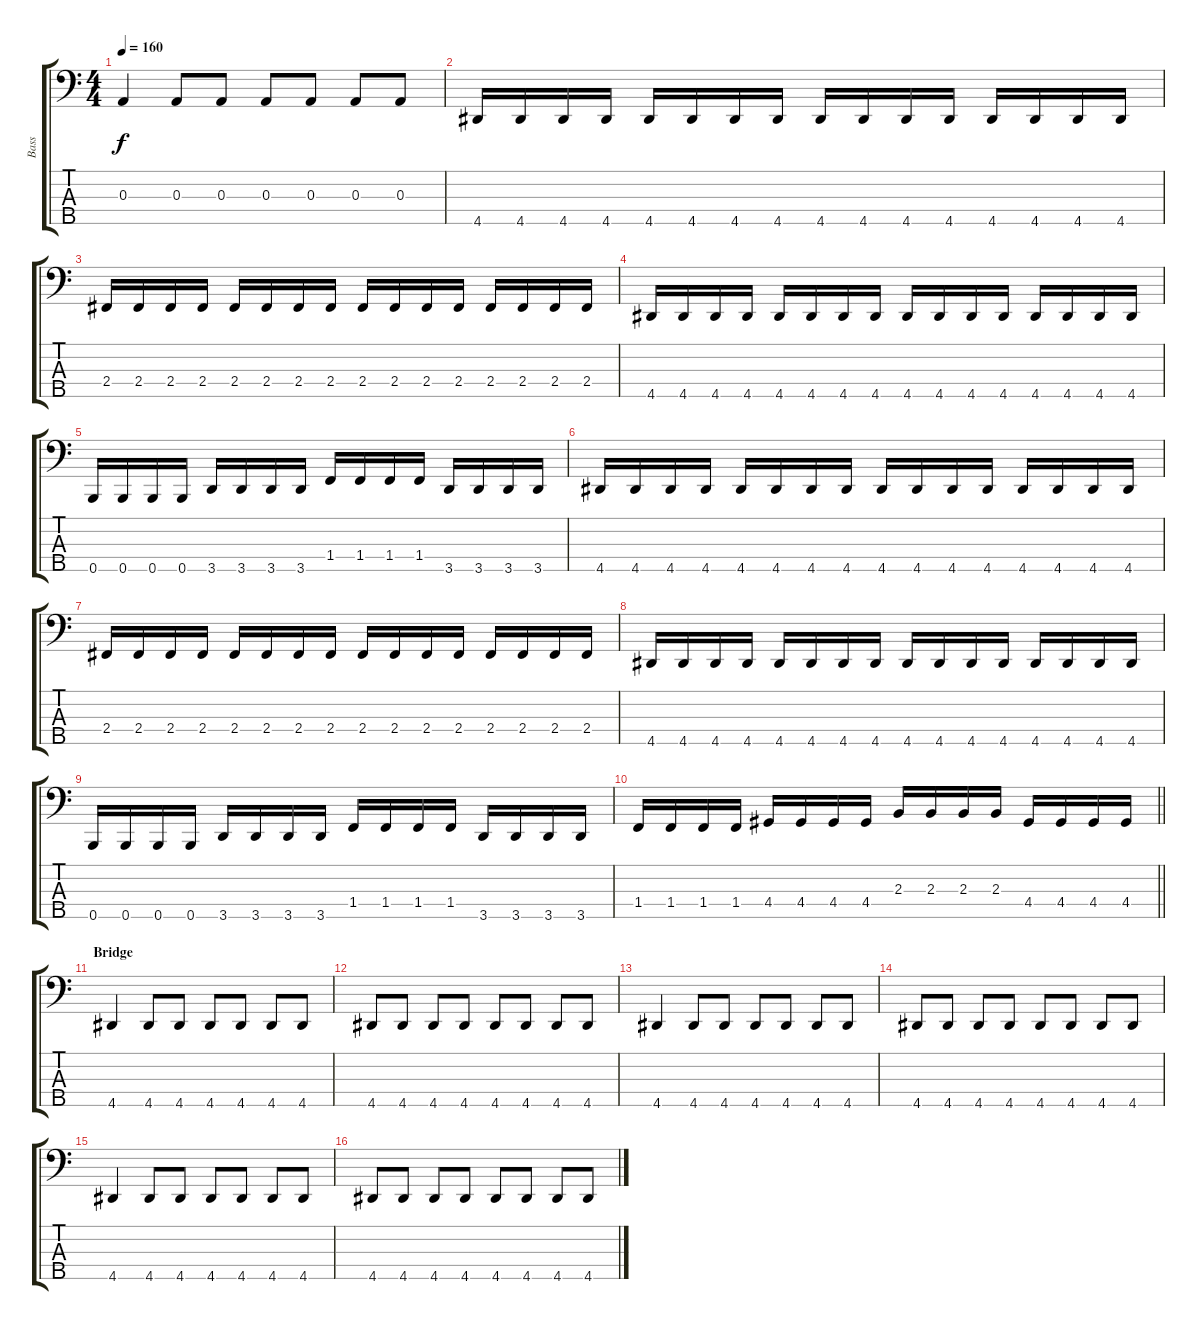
\track ("Bass" "Bass") {instrument electricbassfinger}
\staff {score tabs}
\tuning (G2 D2 A1 E1 B0) {hide}
\ts (4 4)
\tempo 160
\clef f4
\ks c
0.3.4{dy f} 0.3.8 0.3.8 0.3.8 0.3.8 0.3.8 0.3.8 |
4.5.16 4.5.16 4.5.16 4.5.16 4.5.16 4.5.16 4.5.16 4.5.16 4.5.16 4.5.16 4.5.16 4.5.16 4.5.16 4.5.16 4.5.16 4.5.16 |
2.4.16 2.4.16 2.4.16 2.4.16 2.4.16 2.4.16 2.4.16 2.4.16 2.4.16 2.4.16 2.4.16 2.4.16 2.4.16 2.4.16 2.4.16 2.4.16 |
4.5.16 4.5.16 4.5.16 4.5.16 4.5.16 4.5.16 4.5.16 4.5.16 4.5.16 4.5.16 4.5.16 4.5.16 4.5.16 4.5.16 4.5.16 4.5.16 |
0.5.16 0.5.16 0.5.16 0.5.16 3.5.16 3.5.16 3.5.16 3.5.16 1.4.16 1.4.16 1.4.16 1.4.16 3.5.16 3.5.16 3.5.16 3.5.16 |
4.5.16 4.5.16 4.5.16 4.5.16 4.5.16 4.5.16 4.5.16 4.5.16 4.5.16 4.5.16 4.5.16 4.5.16 4.5.16 4.5.16 4.5.16 4.5.16 |
2.4.16 2.4.16 2.4.16 2.4.16 2.4.16 2.4.16 2.4.16 2.4.16 2.4.16 2.4.16 2.4.16 2.4.16 2.4.16 2.4.16 2.4.16 2.4.16 |
4.5.16 4.5.16 4.5.16 4.5.16 4.5.16 4.5.16 4.5.16 4.5.16 4.5.16 4.5.16 4.5.16 4.5.16 4.5.16 4.5.16 4.5.16 4.5.16 |
0.5.16 0.5.16 0.5.16 0.5.16 3.5.16 3.5.16 3.5.16 3.5.16 1.4.16 1.4.16 1.4.16 1.4.16 3.5.16 3.5.16 3.5.16 3.5.16 |
\barLineRight lightlight
1.4.16 1.4.16 1.4.16 1.4.16 4.4.16 4.4.16 4.4.16 4.4.16 2.3.16 2.3.16 2.3.16 2.3.16 4.4.16 4.4.16 4.4.16 4.4.16 |
\section ("" "Bridge")
4.5.4 4.5.8 4.5.8 4.5.8 4.5.8 4.5.8 4.5.8 |
4.5.8 4.5.8 4.5.8 4.5.8 4.5.8 4.5.8 4.5.8 4.5.8 |
4.5.4 4.5.8 4.5.8 4.5.8 4.5.8 4.5.8 4.5.8 |
4.5.8 4.5.8 4.5.8 4.5.8 4.5.8 4.5.8 4.5.8 4.5.8 |
4.5.4 4.5.8 4.5.8 4.5.8 4.5.8 4.5.8 4.5.8 |
4.5.8 4.5.8 4.5.8 4.5.8 4.5.8 4.5.8 4.5.8 4.5.8
